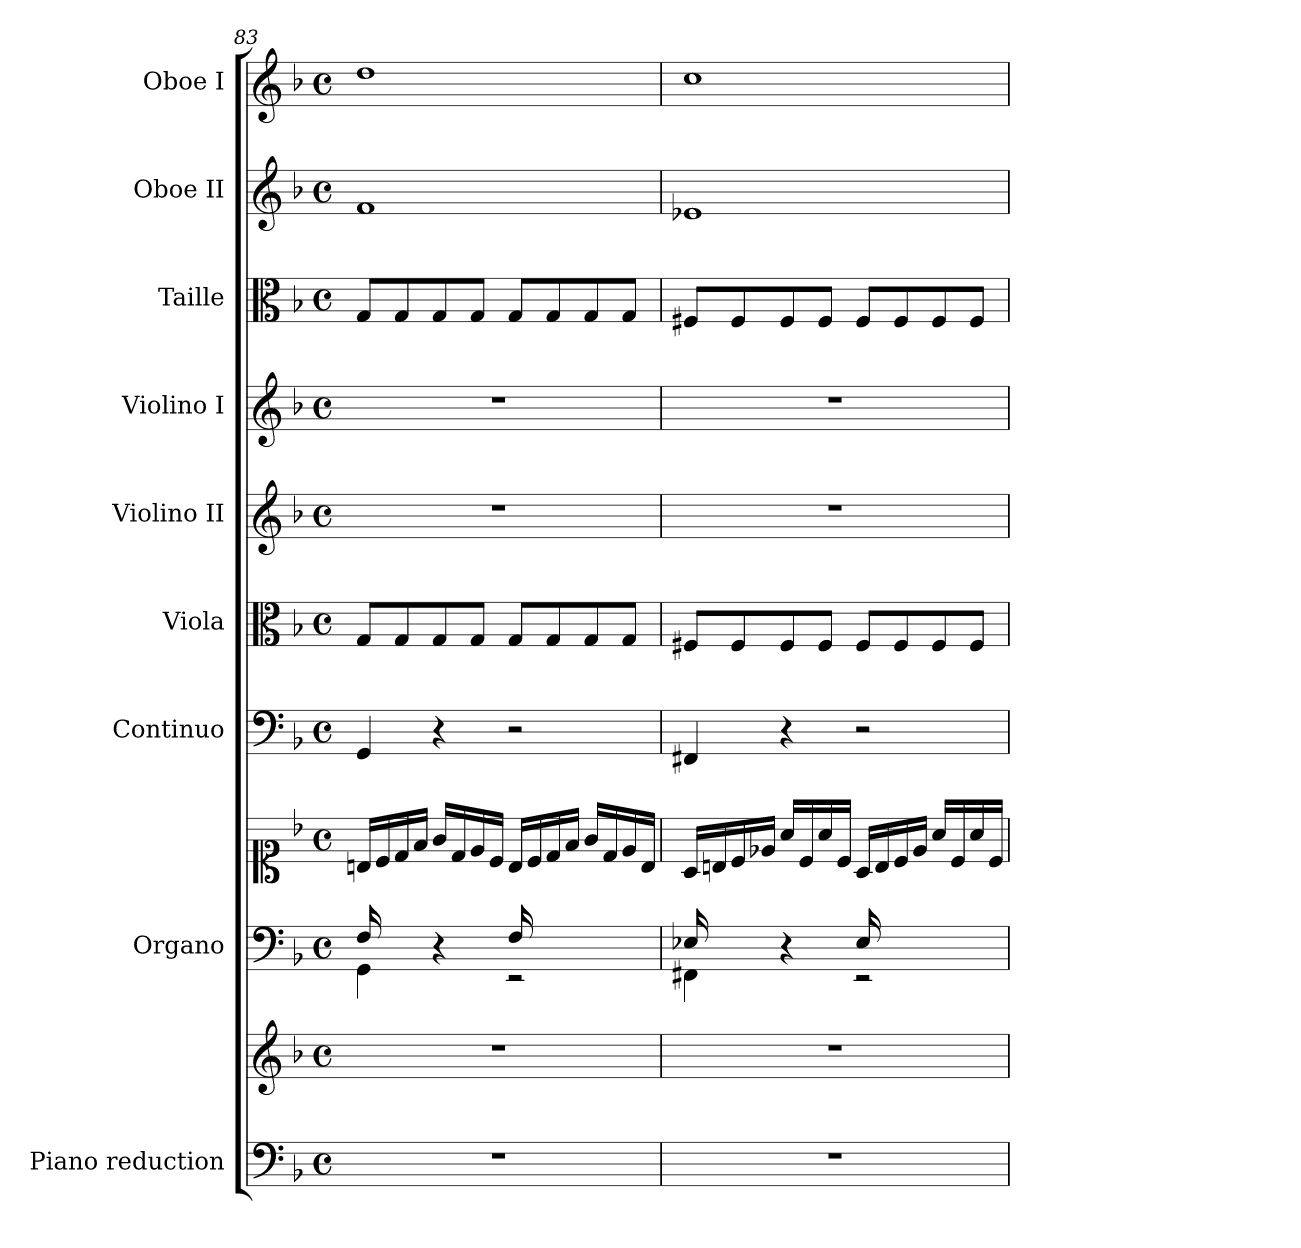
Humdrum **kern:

**kern	**kern	**kern	**kern	**kern	**kern	**kern	**kern	**kern	**kern	**kern
*part9	*part9	*part8	*part8	*part7	*part6	*part5	*part4	*part3	*part2	*part1
*staff11	*staff10	*staff9	*staff8	*staff7	*staff6	*staff5	*staff4	*staff3	*staff2	*staff1
*I"Piano reduction	*	*I"Organo	*	*I"Continuo	*I"Viola	*I"Violino II	*I"Violino I	*I"Taille	*I"Oboe II	*I"Oboe I
*I'Pno	*	*	*	*	*I'Vla	*I'Vln	*I'Vln	*	*I'Ob	*I'Ob
*clefF4	*clefG2	*clefF4	*clefC1	*clefF4	*clefC3	*clefG2	*clefG2	*clefC3	*clefG2	*clefG2
*k[b-]	*k[b-]	*k[b-]	*k[b-]	*k[b-]	*k[b-]	*k[b-]	*k[b-]	*k[b-]	*k[b-]	*k[b-]
*M4/4	*M4/4	*M4/4	*M4/4	*M4/4	*M4/4	*M4/4	*M4/4	*M4/4	*M4/4	*M4/4
*met(c)	*met(c)	*met(c)	*met(c)	*met(c)	*met(c)	*met(c)	*met(c)	*met(c)	*met(c)	*met(c)
=83	=83	=83	=83	=83	=83	=83	=83	=83	=83	=83
*	*	*^	*	*	*	*	*	*	*	*
1r	1r	16F/	4GG\	16Bn/LL	4GG/	8G/L	1r	1r	8G/L	1f	1dd
.	.	16ryy	.	16c/	.	.	.	.	.	.	.
.	.	8ryy	.	16d/	.	8G/	.	.	8G/	.	.
.	.	.	.	16f/JJ	.	.	.	.	.	.	.
.	.	4ryy	4r	16g/LL	4r	8G/	.	.	8G/	.	.
.	.	.	.	16d/	.	.	.	.	.	.	.
.	.	.	.	16e/	.	8G/J	.	.	8G/J	.	.
.	.	.	.	16c/JJ	.	.	.	.	.	.	.
.	.	16F/	2r	16B/LL	2r	8G/L	.	.	8G/L	.	.
.	.	16ryy	.	16c/	.	.	.	.	.	.	.
.	.	8ryy	.	16d/	.	8G/	.	.	8G/	.	.
.	.	.	.	16f/JJ	.	.	.	.	.	.	.
.	.	4ryy	.	16g/LL	.	8G/	.	.	8G/	.	.
.	.	.	.	16d/	.	.	.	.	.	.	.
.	.	.	.	16e/	.	8G/J	.	.	8G/J	.	.
.	.	.	.	16B/JJ	.	.	.	.	.	.	.
!!LO:PB:g=z
=84	=84	=84	=84	=84	=84	=84	=84	=84	=84	=84	=84
1r	1r	16E-X/	4FF#X\	16A/LL	4FF#X/	8F#X/L	1r	1r	8F#X/L	1e-X	1cc
.	.	16ryy	.	16Bn/	.	.	.	.	.	.	.
.	.	8ryy	.	16c/	.	8F#/	.	.	8F#/	.	.
.	.	.	.	16e-X/JJ	.	.	.	.	.	.	.
.	.	4ryy	4r	16a/LL	4r	8F#/	.	.	8F#/	.	.
.	.	.	.	16c/	.	.	.	.	.	.	.
.	.	.	.	16a/	.	8F#/J	.	.	8F#/J	.	.
.	.	.	.	16c/JJ	.	.	.	.	.	.	.
.	.	16E-/	2r	16A/LL	2r	8F#/L	.	.	8F#/L	.	.
.	.	16ryy	.	16B/	.	.	.	.	.	.	.
.	.	8ryy	.	16c/	.	8F#/	.	.	8F#/	.	.
.	.	.	.	16e-/JJ	.	.	.	.	.	.	.
.	.	4ryy	.	16a/LL	.	8F#/	.	.	8F#/	.	.
.	.	.	.	16c/	.	.	.	.	.	.	.
.	.	.	.	16a/	.	8F#/J	.	.	8F#/J	.	.
.	.	.	.	16c/JJ	.	.	.	.	.	.	.
*	*	*v	*v	*	*	*	*	*	*	*	*
=	=	=	=	=	=	=	=	=	=	=
*-	*-	*-	*-	*-	*-	*-	*-	*-	*-	*-
